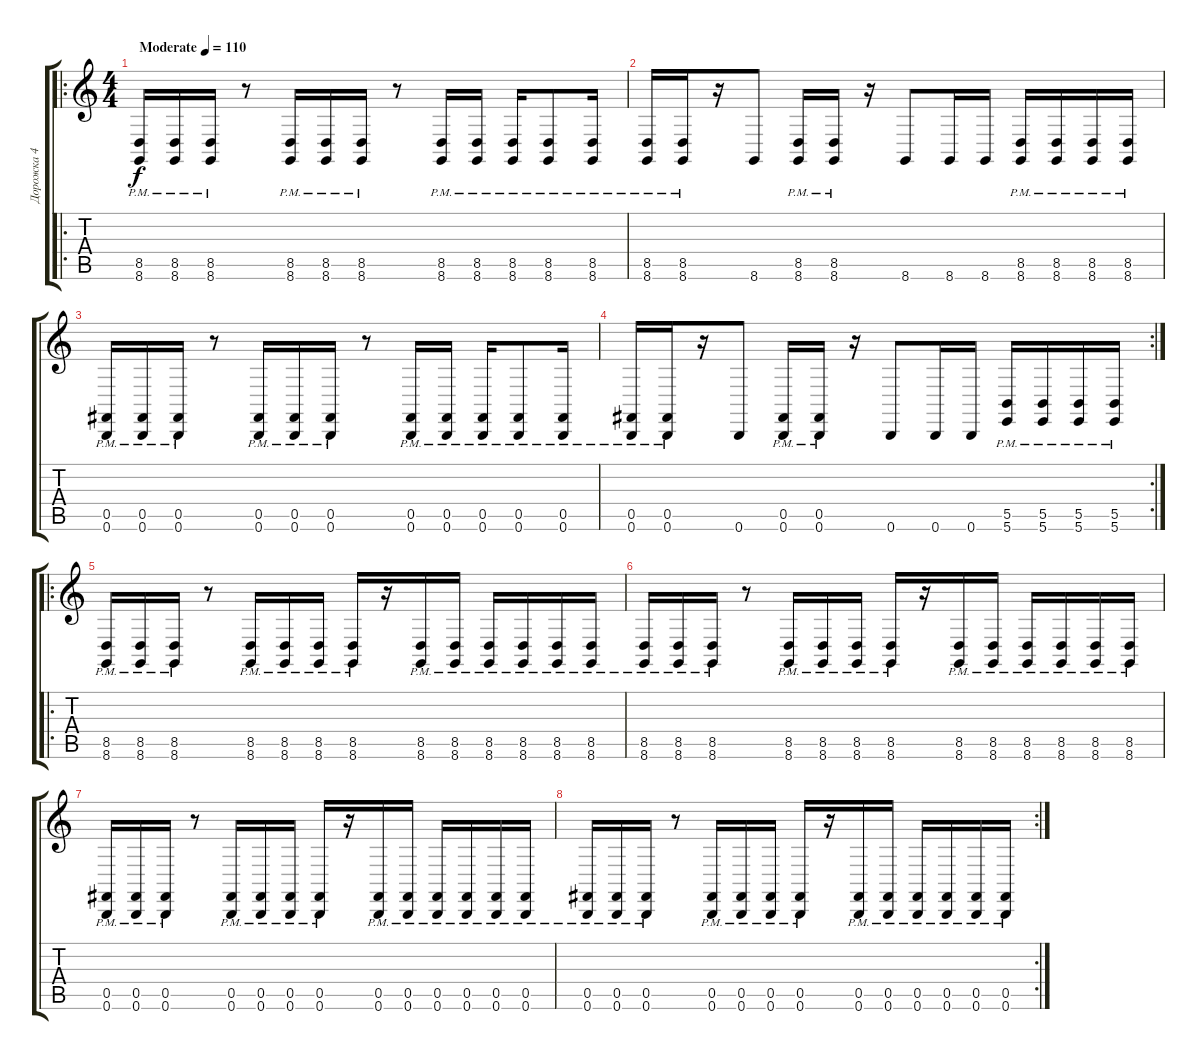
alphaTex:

\track ("Дорожка 4" "Дорожка 4") {instrument acousticgrandpiano}
\staff {score tabs}
\tuning (Db4 Ab3 E3 B2 Gb2 B1) {hide}
\ro
\ts (4 4)
\tempo (110 "Moderate")
\clef g2
\ks c
(8.5{pm} 8.6{pm}).16{dy f instrument acousticgrandpiano} (8.5{pm} 8.6{pm}).16 (8.5{pm} 8.6{pm}).16 r.8 (8.5{pm} 8.6{pm}).16 (8.5{pm} 8.6{pm}).16 (8.5{pm} 8.6{pm}).16 r.8 (8.5{pm} 8.6{pm}).16 (8.5{pm} 8.6{pm}).16 (8.5{pm} 8.6{pm}).16 (8.5{pm} 8.6{pm}).8 (8.5{pm} 8.6{pm}).16 |
(8.5{pm} 8.6{pm}).16 (8.5{pm} 8.6{pm}).16 r.16 8.6.8 (8.5{pm} 8.6{pm}).16 (8.5{pm} 8.6{pm}).16 r.16 8.6.8 8.6.16 8.6.16 (8.5{pm} 8.6{pm}).16 (8.5{pm} 8.6{pm}).16 (8.5{pm} 8.6{pm}).16 (8.5{pm} 8.6{pm}).16 |
(0.5{pm} 0.6{pm}).16 (0.5{pm} 0.6{pm}).16 (0.5{pm} 0.6{pm}).16 r.8 (0.5{pm} 0.6{pm}).16 (0.5{pm} 0.6{pm}).16 (0.5{pm} 0.6{pm}).16 r.8 (0.5{pm} 0.6{pm}).16 (0.5{pm} 0.6{pm}).16 (0.5{pm} 0.6{pm}).16 (0.5{pm} 0.6{pm}).8 (0.5{pm} 0.6{pm}).16 |
\rc 2
(0.5{pm} 0.6{pm}).16 (0.5{pm} 0.6{pm}).16 r.16 0.6.8 (0.5{pm} 0.6{pm}).16 (0.5{pm} 0.6{pm}).16 r.16 0.6.8 0.6.16 0.6.16 (5.5{pm} 5.6{pm}).16 (5.5{pm} 5.6{pm}).16 (5.5{pm} 5.6{pm}).16 (5.5{pm} 5.6{pm}).16 |
\ro
(8.5{pm} 8.6{pm}).16 (8.5{pm} 8.6{pm}).16 (8.5{pm} 8.6{pm}).16 r.8 (8.5{pm} 8.6{pm}).16 (8.5{pm} 8.6{pm}).16 (8.5{pm} 8.6{pm}).16 (8.5{pm} 8.6{pm}).16 r.16 (8.5{pm} 8.6{pm}).16 (8.5{pm} 8.6{pm}).16 (8.5{pm} 8.6{pm}).16 (8.5{pm} 8.6{pm}).16 (8.5{pm} 8.6{pm}).16 (8.5{pm} 8.6{pm}).16 |
(8.5{pm} 8.6{pm}).16 (8.5{pm} 8.6{pm}).16 (8.5{pm} 8.6{pm}).16 r.8 (8.5{pm} 8.6{pm}).16 (8.5{pm} 8.6{pm}).16 (8.5{pm} 8.6{pm}).16 (8.5{pm} 8.6{pm}).16 r.16 (8.5{pm} 8.6{pm}).16 (8.5{pm} 8.6{pm}).16 (8.5{pm} 8.6{pm}).16 (8.5{pm} 8.6{pm}).16 (8.5{pm} 8.6{pm}).16 (8.5{pm} 8.6{pm}).16 |
(0.5{pm} 0.6{pm}).16 (0.5{pm} 0.6{pm}).16 (0.5{pm} 0.6{pm}).16 r.8 (0.5{pm} 0.6{pm}).16 (0.5{pm} 0.6{pm}).16 (0.5{pm} 0.6{pm}).16 (0.5{pm} 0.6{pm}).16 r.16 (0.5{pm} 0.6{pm}).16 (0.5{pm} 0.6{pm}).16 (0.5{pm} 0.6{pm}).16 (0.5{pm} 0.6{pm}).16 (0.5{pm} 0.6{pm}).16 (0.5{pm} 0.6{pm}).16 |
\rc 2
(0.5{pm} 0.6{pm}).16 (0.5{pm} 0.6{pm}).16 (0.5{pm} 0.6{pm}).16 r.8 (0.5{pm} 0.6{pm}).16 (0.5{pm} 0.6{pm}).16 (0.5{pm} 0.6{pm}).16 (0.5{pm} 0.6{pm}).16 r.16 (0.5{pm} 0.6{pm}).16 (0.5{pm} 0.6{pm}).16 (0.5{pm} 0.6{pm}).16 (0.5{pm} 0.6{pm}).16 (0.5{pm} 0.6{pm}).16 (0.5{pm} 0.6{pm}).16
